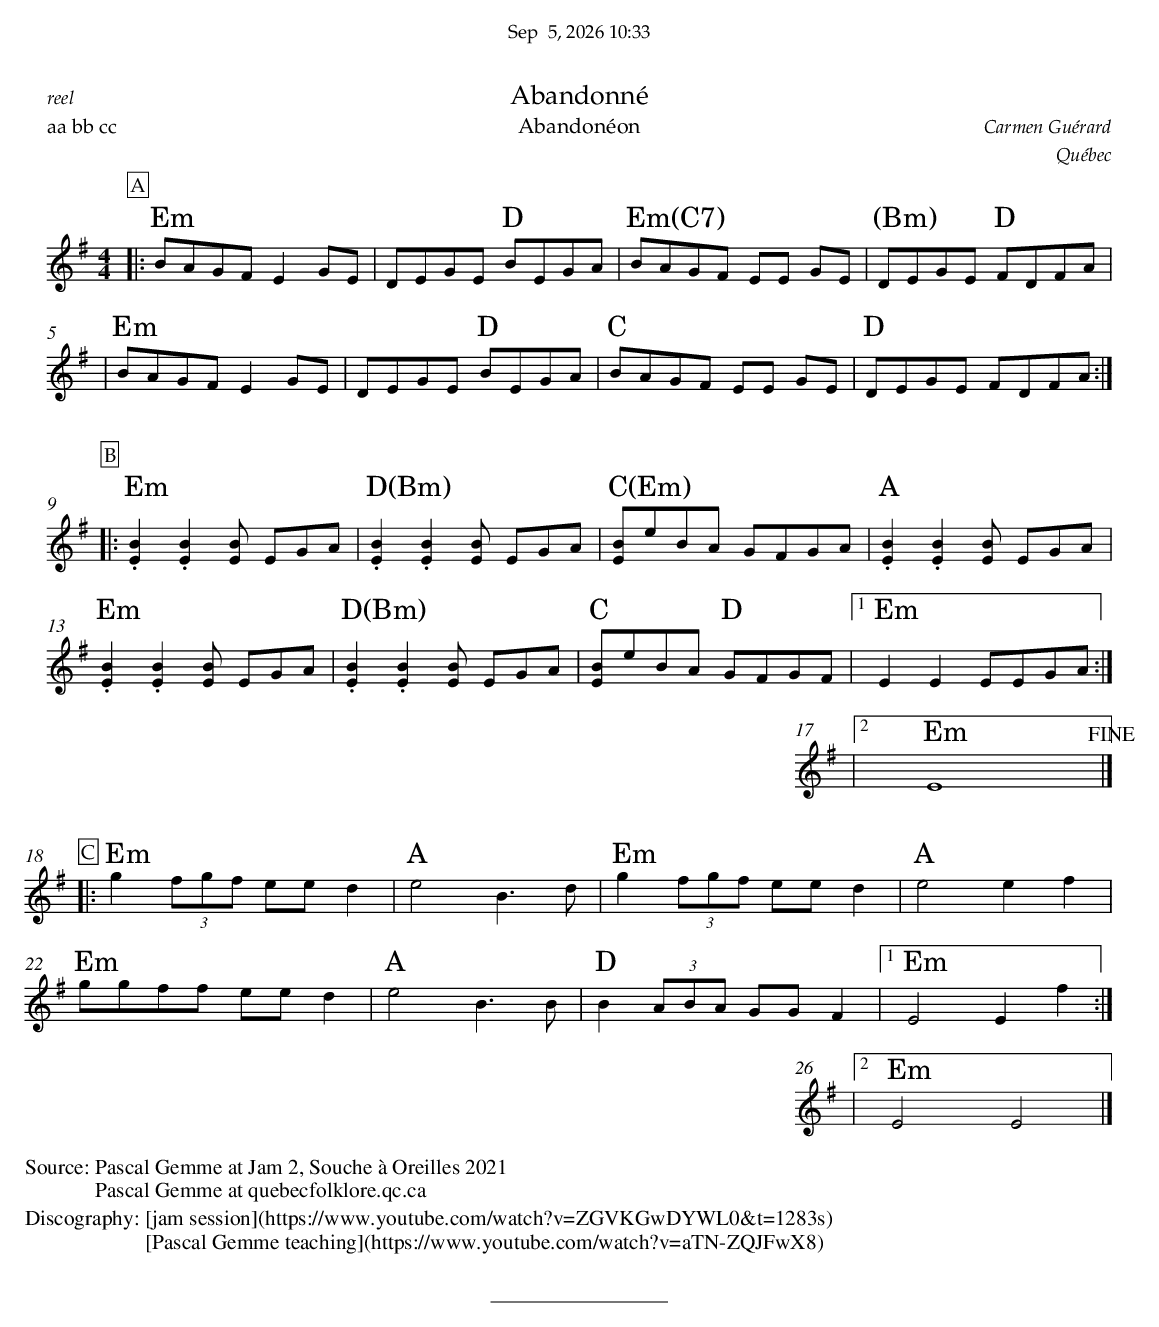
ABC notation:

X:1
T:Abandonné
T:Abandonéon
C:Carmen Guérard
O:Québec
P:aa bb cc
M:4/4
L:1/8
K:Emin
P:A
|: "Em" BAGF E2 GE | DEGE "D" BEGA | "Em(C7)" BAGF EE GE | "(Bm)" DEGE "D"FDFA |
| "Em" BAGF E2 GE | DEGE "D" BEGA | "C" BAGF EE GE | "D" DEGE FDFA :|
%%vskip 0.5cm
P:B
|: "Em" .[EB]2 .[EB]2 [EB] EGA | "D(Bm)" .[EB]2 .[EB]2 [EB] EGA | "C(Em)" [EB]eBA GFGA | "A" .[EB]2 .[EB]2 [EB] EGA|
"Em" .[EB]2 .[EB]2 [EB] EGA | "D(Bm)" .[EB]2 .[EB]2 [EB] EGA | "C" [EB]eBA "D" GFGF |1  "Em" E2 E2 EEGA :|
|2 "Em" E8 !fine!|]
%%vskip 0.5cm
P:C
|: "Em" g2 (3fgf eed2 | "A" e4B3 d | "Em" g2 (3fgf eed2 | "A" e4 e2f2 |
"Em" ggff eed2 | "A" e4B3 B | "D" B2 (3ABA GGF2 |1 "Em" E4 E2f2 :|
|2 "Em" E4 E4 |]
